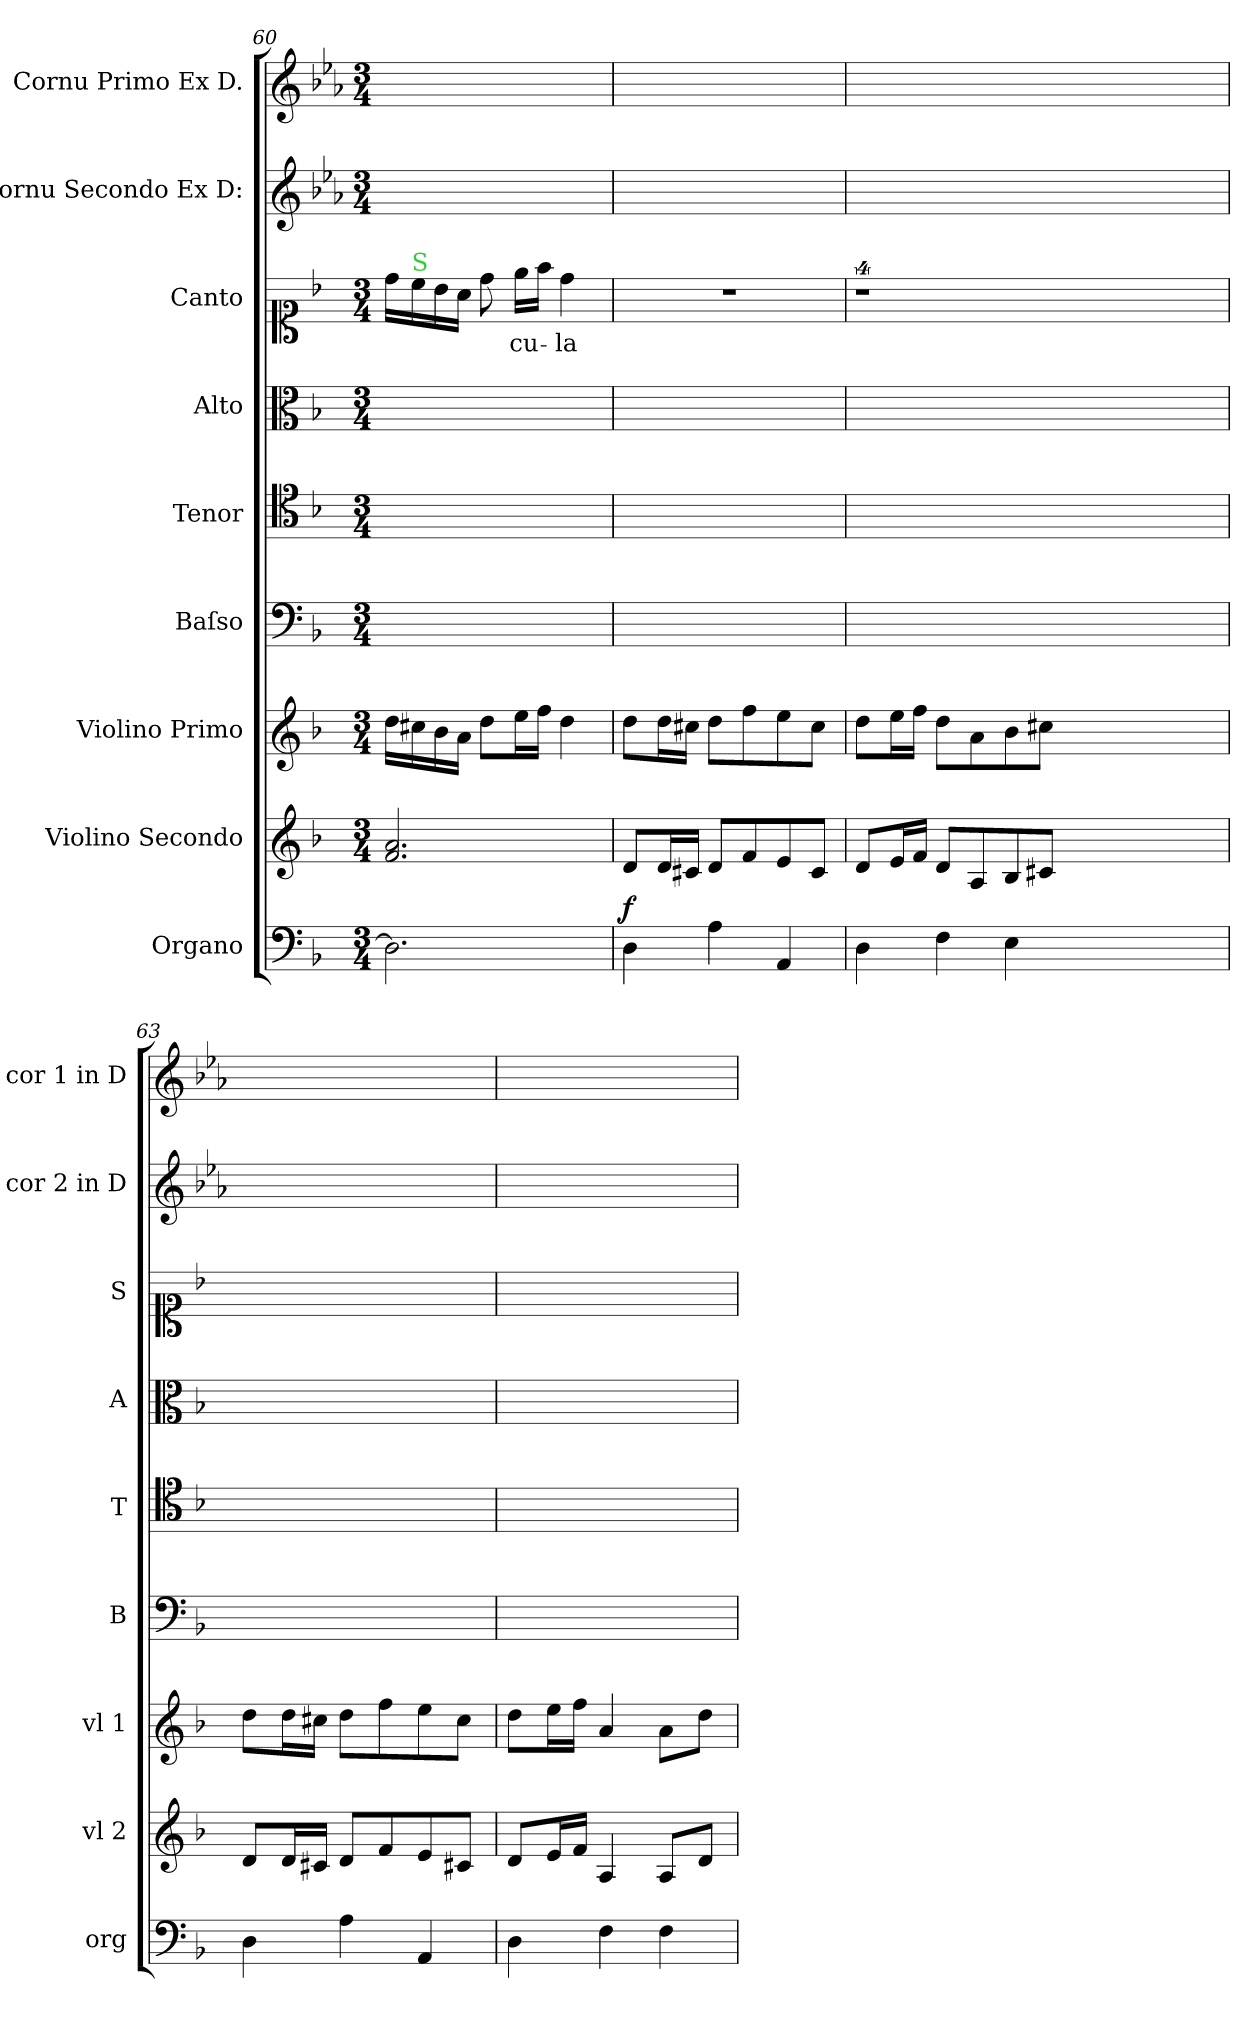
**kern	**dynam	**kern	**dynam	**kern	**dynam	**kern	**kern	**kern	**kern	**text	**kern	**kern
*part9	*part9	*part8	*part8	*part7	*part7	*part6	*part5	*part4	*part3	*part3	*part2	*part1
*staff9	*staff9	*staff8	*staff8	*staff7	*staff7	*staff6	*staff5	*staff4	*staff3	*staff3	*staff2	*staff1
*I"Organo	*	*I"Violino Secondo	*	*I"Violino Primo	*	*I"Baſso	*I"Tenor	*I"Alto	*I"Canto	*	*I"Cornu Secondo Ex D:	*I"Cornu Primo Ex D.
*I'org	*	*I'vl 2	*	*I'vl 1	*	*I'B	*I'T	*I'A	*I'S	*	*I'cor 2 in D	*I'cor 1 in D
*clefF4	*	*clefG2	*	*clefG2	*	*clefF4	*clefC4	*clefC3	*clefC1	*	*clefG2	*clefG2
*	*	*	*	*	*	*	*	*	*	*	*ITrd-1c-2	*ITrd-1c-2
*k[b-]	*	*k[b-]	*	*k[b-]	*	*k[b-]	*k[b-]	*k[b-]	*k[b-]	*	*k[b-]	*k[b-]
*d:	*	*d:	*	*d:	*	*d:	*d:	*d:	*d:	*	*d:	*d:
*M3/4	*	*M3/4	*	*M3/4	*	*M3/4	*M3/4	*M3/4	*M3/4	*	*M3/4	*M3/4
=60	=60	=60	=60	=60	=60	=60	=60	=60	=60	=60	=60	=60
2.D\]	.	2.f/ 2.a/	.	16dd\LL	.	2.ryy	2.ryy	2.ryy	16dd\LL	.	2.ryy	2.ryy
!	!	!	!	!	!	!	!	!	!LO:TX:a:color=limegreen:t=S	!	!	!
.	.	.	.	16cc#X\	.	.	.	.	16cc\	.	.	.
.	.	.	.	16b-\	.	.	.	.	16b-\	.	.	.
.	.	.	.	16a\JJ	.	.	.	.	16a\JJ	.	.	.
.	.	.	.	8dd\L	.	.	.	.	8dd\	.	.	.
.	.	.	.	16ee\L	.	.	.	.	16ee\LL	-cu-	.	.
.	.	.	.	16ff\JJ	.	.	.	.	16ff\JJ	.	.	.
.	.	.	.	4dd\	.	.	.	.	4dd\	-la	.	.
=61	=61	=61	=61	=61	=61	=61	=61	=61	=61	=61	=61	=61
!	!LO:DY:a	!	!LO:DY:a	!	!LO:DY:a	!	!	!	!	!	!	!
4D\	f.	8d/L	for	8dd\L	for	2.ryy	2.ryy	2.ryy	2.r	.	2.ryy	2.ryy
.	.	16d/L	.	16dd\L	.	.	.	.	.	.	.	.
.	.	16c#X/JJ	.	16cc#X\JJ	.	.	.	.	.	.	.	.
4A\	.	8d/L	.	8dd\L	.	.	.	.	.	.	.	.
.	.	8f/	.	8ff\	.	.	.	.	.	.	.	.
4AA/	.	8e/	.	8ee\	.	.	.	.	.	.	.	.
.	.	8c#/J	.	8cc#\J	.	.	.	.	.	.	.	.
=62	=62	=62	=62	=62	=62	=62	=62	=62	=62	=62	=62	=62
4D\	.	8d/L	.	8dd\L	.	2.ryy	2.ryy	2.ryy	4%9r	.	2.ryy	2.ryy
.	.	16e/L	.	16ee\L	.	.	.	.	.	.	.	.
.	.	16f/JJ	.	16ff\JJ	.	.	.	.	.	.	.	.
4F\	.	8d/L	.	8dd\L	.	.	.	.	.	.	.	.
.	.	8A/	.	8a\	.	.	.	.	.	.	.	.
4E\	.	8B-/	.	8b-\	.	.	.	.	.	.	.	.
.	.	8c#X/J	.	8cc#X\J	.	.	.	.	.	.	.	.
1.ryy	.	1.ryy	.	1.ryy	.	1.ryy	1.ryy	1.ryy	.	.	1.ryy	1.ryy
=63	=63	=63	=63	=63	=63	=63	=63	=63	=63	=63	=63	=63
4D\	.	8d/L	.	8dd\L	.	2.ryy	2.ryy	2.ryy	2.ryy	.	2.ryy	2.ryy
.	.	16d/L	.	16dd\L	.	.	.	.	.	.	.	.
.	.	16c#X/JJ	.	16cc#X\JJ	.	.	.	.	.	.	.	.
4A\	.	8d/L	.	8dd\L	.	.	.	.	.	.	.	.
.	.	8f/	.	8ff\	.	.	.	.	.	.	.	.
4AA/	.	8e/	.	8ee\	.	.	.	.	.	.	.	.
.	.	8c#X/J	.	8cc#\J	.	.	.	.	.	.	.	.
=64	=64	=64	=64	=64	=64	=64	=64	=64	=64	=64	=64	=64
4D\	.	8d/L	.	8dd\L	.	2.ryy	2.ryy	2.ryy	2.ryy	.	2.ryy	2.ryy
.	.	16e/L	.	16ee\L	.	.	.	.	.	.	.	.
.	.	16f/JJ	.	16ff\JJ	.	.	.	.	.	.	.	.
4F\	.	4A/	.	4a/	.	.	.	.	.	.	.	.
4F\	.	8A/L	.	8a\L	.	.	.	.	.	.	.	.
.	.	8d/J	.	8dd\J	.	.	.	.	.	.	.	.
=	=	=	=	=	=	=	=	=	=	=	=	=
*-	*-	*-	*-	*-	*-	*-	*-	*-	*-	*-	*-	*-
